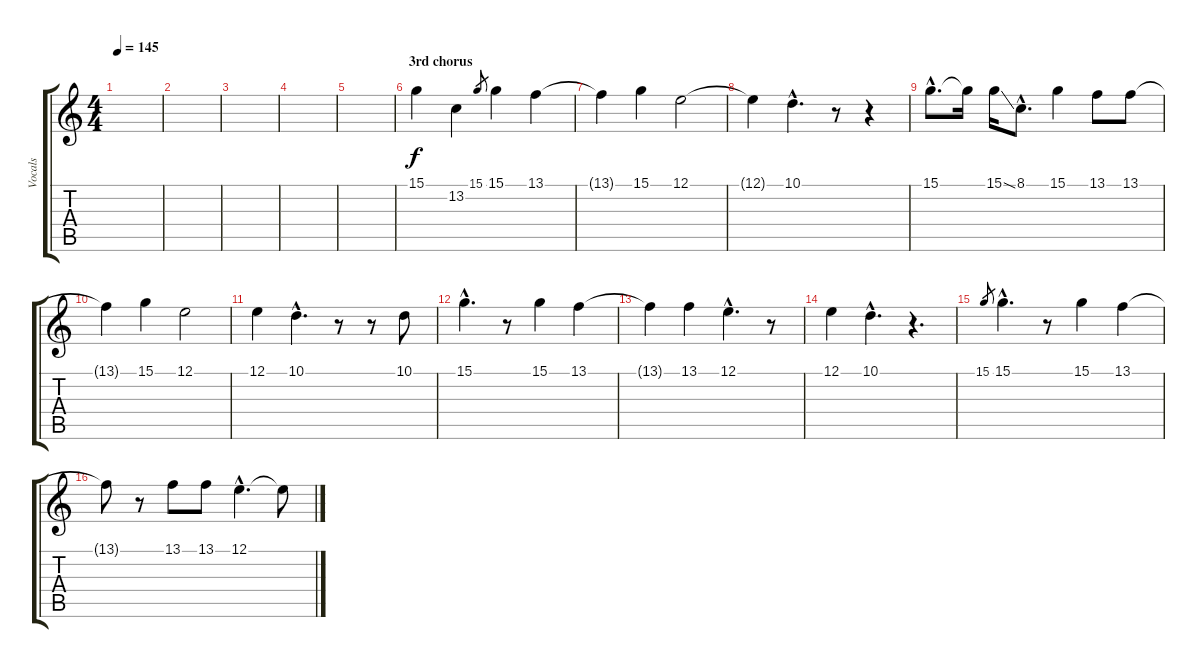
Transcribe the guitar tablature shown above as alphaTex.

\track ("Vocals" "Vocals") {instrument cello}
\staff {score tabs}
\tuning (E4 B3 G3 D3 A2 D2) {hide}
\ts (4 4)
\tempo 145
\clef g2
\ks c
|
|
|
|
|
\section ("" "3rd chorus")
15.1.4 13.2.4 15.1.8{gr} 15.1.4 13.1.4 |
13.1{t}.4 15.1.4 12.1.2 |
12.1{t}.4 10.1{hac}.4{d} r.8 r.4 |
15.1{hac}.8{d} 15.1{t}.16 15.1{ss}.16 8.1{hac}.8{d} 15.1.4 13.1.8 13.1.8 |
13.1{t}.4 15.1.4 12.1.2 |
12.1.4 10.1{hac}.4{d} r.8 r.8 10.1.8 |
15.1{hac}.4{d} r.8 15.1.4 13.1.4 |
13.1{t}.4 13.1.4 12.1{hac}.4{d} r.8 |
12.1.4 10.1{hac}.4{d} r.4{d} |
15.1.8{gr} 15.1{hac}.4{d} r.8 15.1.4 13.1.4 |
13.1{t}.8 r.8 13.1.8 13.1.8 12.1{hac}.4{d} 12.1{t}.8
